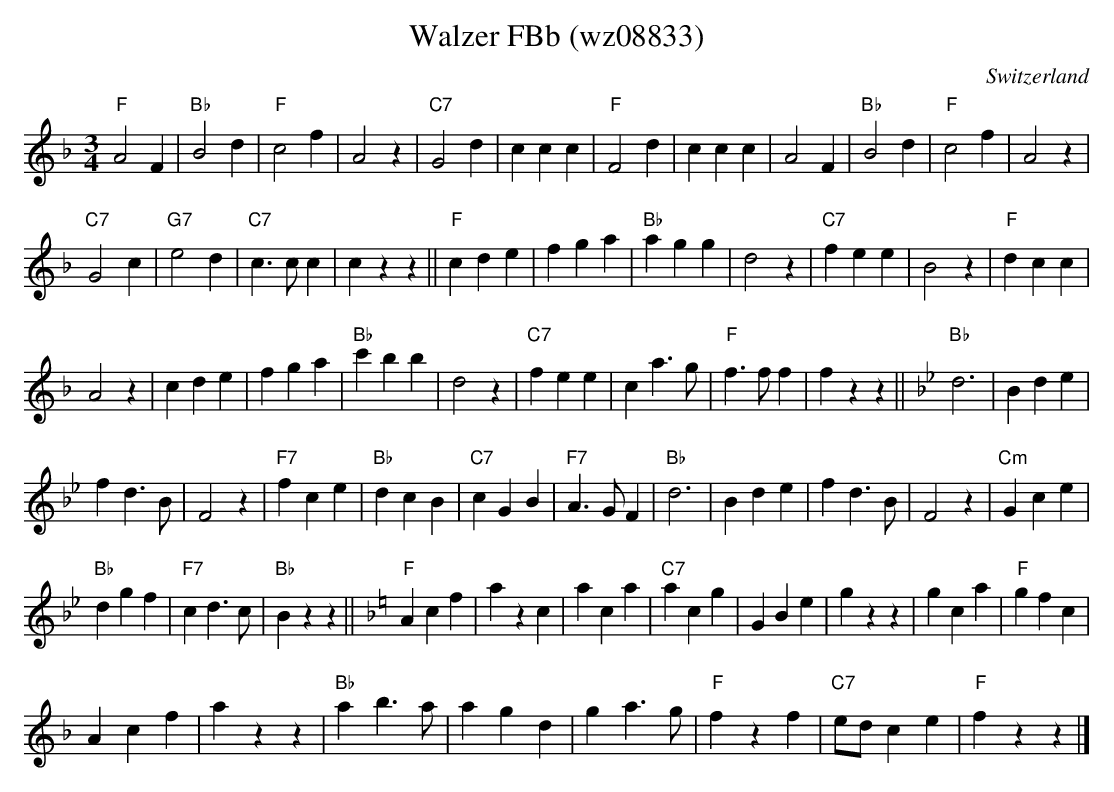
X:1
T: Walzer FBb (wz08833)
O:Switzerland
M:3/4
L:1/4
K:F major
"F"A2F | "Bb"B2d | "F"c2f | A2z | "C7"G2d | ccc | "F"F2d | ccc | A2F | "Bb"B2d | "F"c2f | A2z |
"C7"G2c | "G7"e2d | "C7"c>cc | czz || "F"cde | fga | "Bb"agg | d2z | "C7"fee | B2z | "F"dcc |
A2z | cde | fga | "Bb"c'bb | d2z | "C7"fee | ca>g | "F"f>ff | fzz || [K:Bb] "Bb"d3 | Bde |
fd>B | F2z | "F7"fce | "Bb"dcB | "C7"cGB | "F7"A>GF | "Bb"d3 | Bde | fd>B | F2z | "Cm"Gce |
"Bb"dgf | "F7"cd>c | "Bb"Bzz || [K:F] "F"Acf | azc | aca | "C7"acg | GBe | gzz | gca | "F"gfc |
Acf | azz | "Bb"ab>a | agd | ga>g | "F"fzf | "C7"e/d/ce | "F"fzz |]
